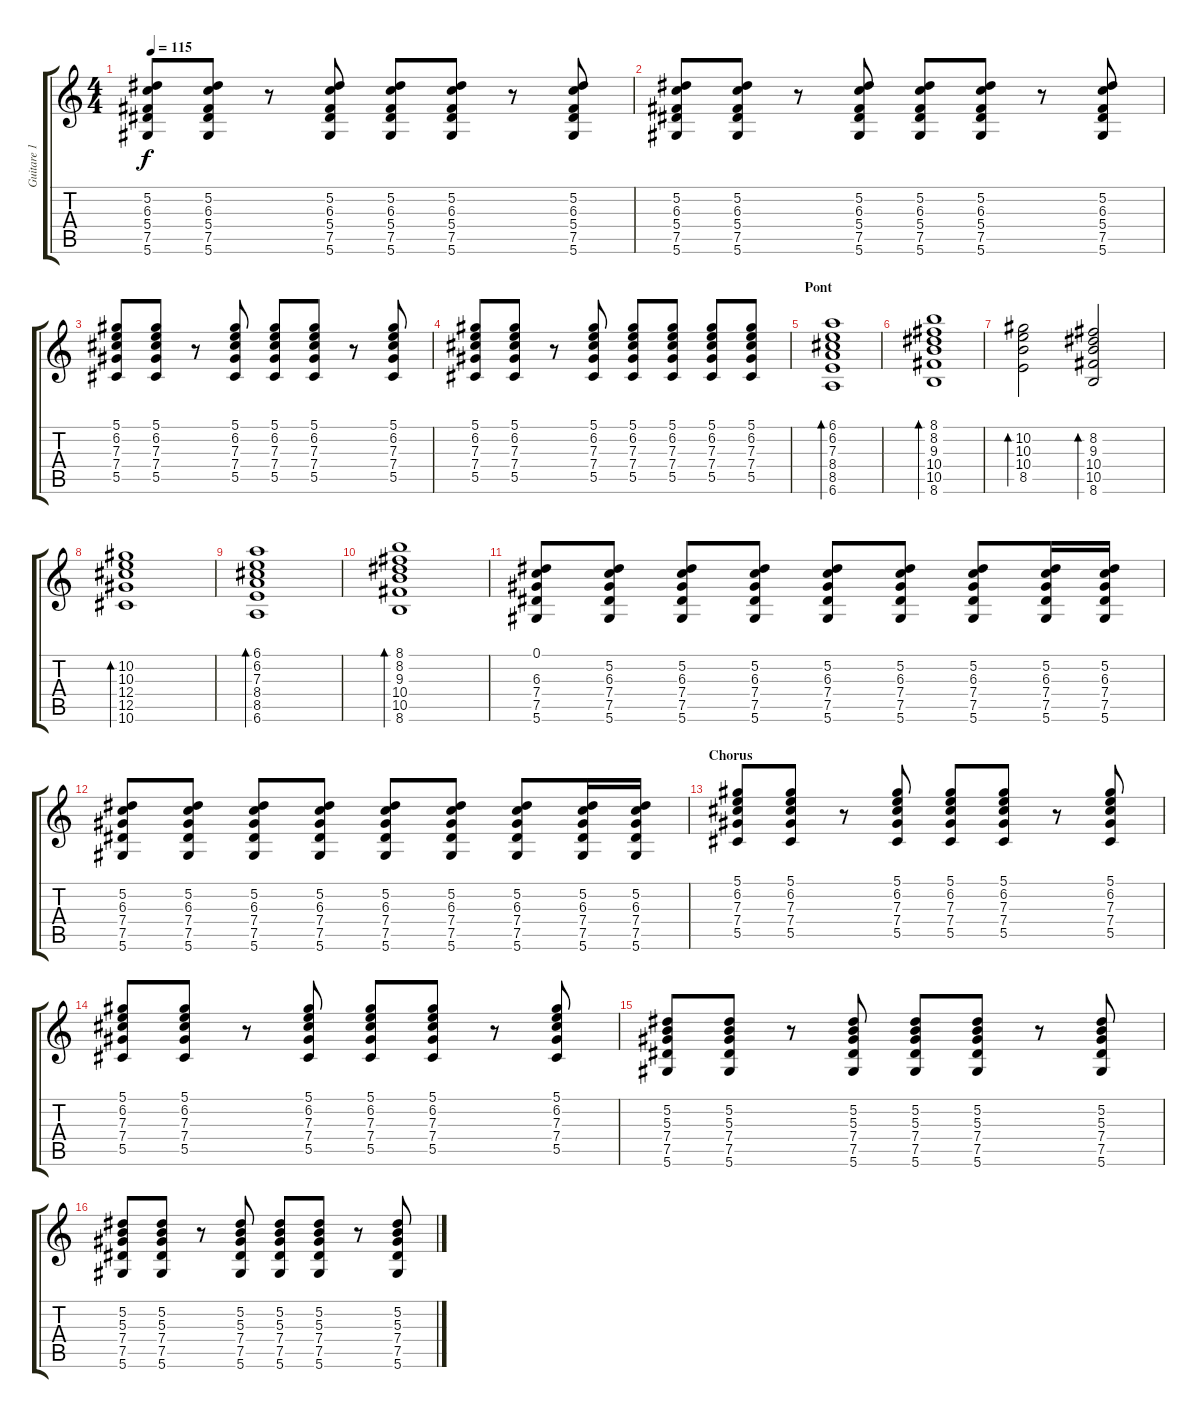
\track ("Guitare 1" "Guitare 1") {instrument acousticguitarsteel}
\staff {score tabs}
\tuning (Eb4 Bb3 Gb3 Db3 Ab2 Eb2) {hide}
\ts (4 4)
\tempo 115
\clef g2
\ks c
(5.2 6.3 5.4 7.5 5.6).8{dy f} (5.2 6.3 5.4 7.5 5.6).8 r.8 (5.2 6.3 5.4 7.5 5.6).8 (5.2 6.3 5.4 7.5 5.6).8 (5.2 6.3 5.4 7.5 5.6).8 r.8 (5.2 6.3 5.4 7.5 5.6).8 |
(5.2 6.3 5.4 7.5 5.6).8 (5.2 6.3 5.4 7.5 5.6).8 r.8 (5.2 6.3 5.4 7.5 5.6).8 (5.2 6.3 5.4 7.5 5.6).8 (5.2 6.3 5.4 7.5 5.6).8 r.8 (5.2 6.3 5.4 7.5 5.6).8 |
(5.1 6.2 7.3 7.4 5.5).8 (5.1 6.2 7.3 7.4 5.5).8 r.8 (5.1 6.2 7.3 7.4 5.5).8 (5.1 6.2 7.3 7.4 5.5).8 (5.1 6.2 7.3 7.4 5.5).8 r.8 (5.1 6.2 7.3 7.4 5.5).8 |
(5.1 6.2 7.3 7.4 5.5).8 (5.1 6.2 7.3 7.4 5.5).8 r.8 (5.1 6.2 7.3 7.4 5.5).8 (5.1 6.2 7.3 7.4 5.5).8 (5.1 6.2 7.3 7.4 5.5).8 (5.1 6.2 7.3 7.4 5.5).8 (5.1 6.2 7.3 7.4 5.5).8 |
\section ("" "Pont")
(6.1 6.2 7.3 8.4 8.5 6.6).1{bd 120 volume 16} |
(8.1 8.2 9.3 10.4 10.5 8.6).1{bd 120} |
(10.2 10.3 10.4 8.5).2{bd 120} (8.2 9.3 10.4 10.5 8.6).2{bd 120} |
(10.2 10.3 12.4 12.5 10.6).1{bd 120} |
(6.1 6.2 7.3 8.4 8.5 6.6).1{bd 120} |
(8.1 8.2 9.3 10.4 10.5 8.6).1{bd 120} |
(0.1 6.3 7.4 7.5 5.6).8 (5.2 6.3 7.4 7.5 5.6).8 (5.2 6.3 7.4 7.5 5.6).8 (5.2 6.3 7.4 7.5 5.6).8 (5.2 6.3 7.4 7.5 5.6).8 (5.2 6.3 7.4 7.5 5.6).8 (5.2 6.3 7.4 7.5 5.6).8 (5.2 6.3 7.4 7.5 5.6).16 (5.2 6.3 7.4 7.5 5.6).16 |
(5.2 6.3 7.4 7.5 5.6).8 (5.2 6.3 7.4 7.5 5.6).8 (5.2 6.3 7.4 7.5 5.6).8 (5.2 6.3 7.4 7.5 5.6).8 (5.2 6.3 7.4 7.5 5.6).8 (5.2 6.3 7.4 7.5 5.6).8 (5.2 6.3 7.4 7.5 5.6).8 (5.2 6.3 7.4 7.5 5.6).16 (5.2 6.3 7.4 7.5 5.6).16 |
\section ("" "Chorus")
(5.1 6.2 7.3 7.4 5.5).8{volume 10} (5.1 6.2 7.3 7.4 5.5).8 r.8 (5.1 6.2 7.3 7.4 5.5).8 (5.1 6.2 7.3 7.4 5.5).8 (5.1 6.2 7.3 7.4 5.5).8 r.8 (5.1 6.2 7.3 7.4 5.5).8 |
(5.1 6.2 7.3 7.4 5.5).8 (5.1 6.2 7.3 7.4 5.5).8 r.8 (5.1 6.2 7.3 7.4 5.5).8 (5.1 6.2 7.3 7.4 5.5).8 (5.1 6.2 7.3 7.4 5.5).8 r.8 (5.1 6.2 7.3 7.4 5.5).8 |
(5.2 5.3 7.4 7.5 5.6).8 (5.2 5.3 7.4 7.5 5.6).8 r.8 (5.2 5.3 7.4 7.5 5.6).8 (5.2 5.3 7.4 7.5 5.6).8 (5.2 5.3 7.4 7.5 5.6).8 r.8 (5.2 5.3 7.4 7.5 5.6).8 |
(5.2 5.3 7.4 7.5 5.6).8 (5.2 5.3 7.4 7.5 5.6).8 r.8 (5.2 5.3 7.4 7.5 5.6).8 (5.2 5.3 7.4 7.5 5.6).8 (5.2 5.3 7.4 7.5 5.6).8 r.8 (5.2 5.3 7.4 7.5 5.6).8
